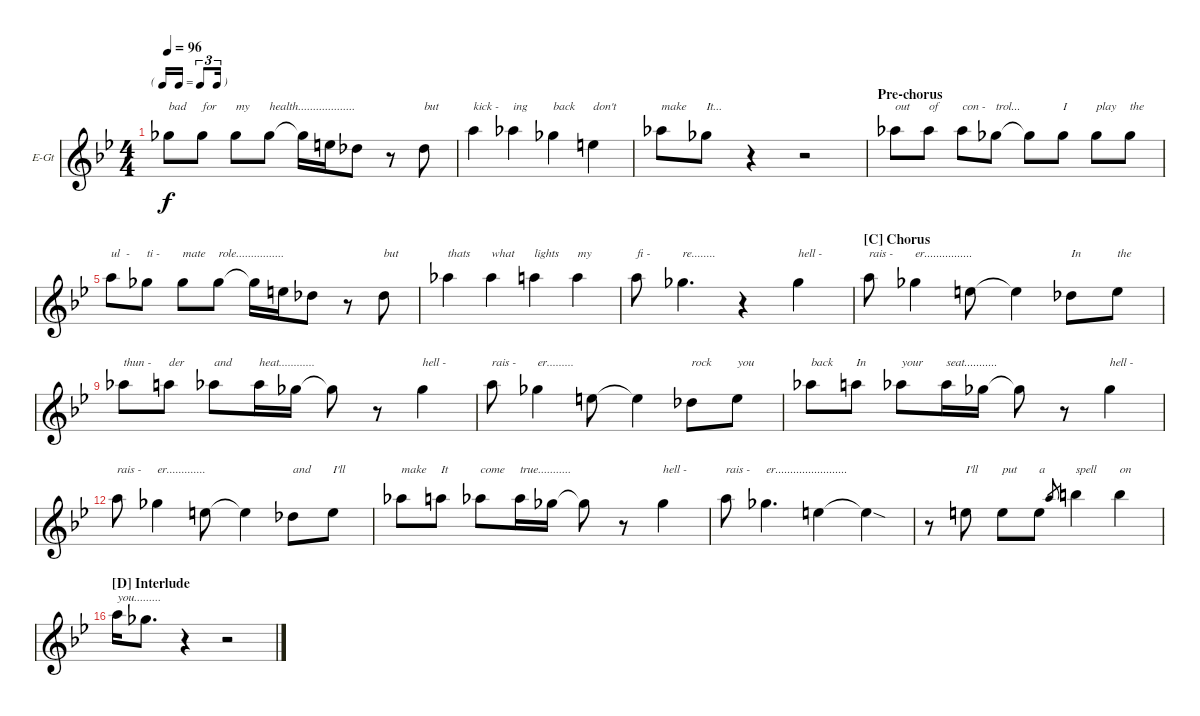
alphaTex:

\bracketExtendMode nobrackets
\firstSystemTrackNameOrientation horizontal
\otherSystemsTrackNameOrientation horizontal
\defaultBarNumberDisplay FirstOfSystem
\track ("Ozzy" "E-Gt") {instrument distortionguitar}
\staff {score}
\tuning (Eb4 Bb3 Gb3 Db3 Ab2 Eb2)
\ts (4 4)
\tf triplet16th
\tempo 96
\clef g2
\ks bb
8.2.8{txt "bad" dy f} 8.2.8{txt "for"} 8.2.8{txt "my"} 8.2.8{txt "health..................."} 8.2{t}.16 6.2.16 7.3.8 r.8 3.2.8{txt "but"} |
\scale
0.450442 6.1.4{txt "kick -"} 5.1.4{txt "ing"} 3.1.4{txt "back"} 1.1.4{txt "don't"} |
\scale
0.549514 10.2.8{txt "make"} 8.2.8{txt "It..."} r.4 r.2 |
\section ("" "Pre-chorus")
5.1.8{txt "out"} 5.1.8{txt "of"} 5.1.8{txt "con -"} 3.1.8{txt "trol..."} 3.1{t}.8 3.1.8{txt "I"} 3.1.8{txt "play"} 3.1.8{txt "the"} |
6.1.8{txt "ul  -"} 8.2.8{txt "ti -"} 8.2.8{txt "mate"} 8.2.8{txt "role................"} 8.2{t}.16 6.2.16 7.3.8 r.8 3.2.8{txt "but"} |
\scale
0.442616 5.1.4{txt "thats"} 5.1.4{txt "what"} 6.1.4{txt "lights"} 6.1.4{txt "my"} |
\scale
0.557216 6.1.8{txt "fi -"} 8.2.4{d txt "re........"} r.4 3.1.4{txt "hell -"} |
\section ("C" "Chorus")
11.2.8{txt "rais -"} 12.3.4{txt "er................"} 15.4.8 15.4{t}.4 12.4.8{txt "In"} 10.3.8{txt "the"} |
10.2.8{txt "thun -"} 11.2.8{txt "der"} 10.2.8{txt "and"} 10.2.16{txt "heat............"} 8.2.16 8.2{t}.8 r.8 3.1.4{txt "hell -"} |
11.2.8{txt "rais -"} 12.3.4{txt "er........."} 15.4.8 15.4{t}.4 12.4.8{txt "rock"} 10.3.8{txt "you"} |
10.2.8{txt "back"} 11.2.8{txt "In"} 10.2.8{txt "your"} 10.2.16{txt "seat..........."} 8.2.16 8.2{t}.8 r.8 3.1.4{txt "hell -"} |
11.2.8{txt "rais -"} 12.3.4{txt "er............."} 15.4.8 15.4{t}.4 12.4.8{txt "and"} 10.3.8{txt "I'll"} |
10.2.8{txt "make"} 11.2.8{txt "It"} 10.2.8{txt "come"} 10.2.16{txt "true..........."} 8.2.16 8.2{t}.8 r.8 3.1.4{txt "hell -"} |
11.2.8{txt "rais -"} 12.3.4{d txt "er........................"} 15.4.4 15.4{sod t}.4 |
r.8 1.1.8{txt "I'll"} 1.1.8{txt "put"} 1.1.8{txt "a"} 11.2.8{gr} 13.2.4{txt "spell"} 13.2.4{txt "on"} |
\section ("D" "Interlude")
\scale
0.4573 15.3.16{txt "you........."} 17.4.8{d} r.4 r.2
